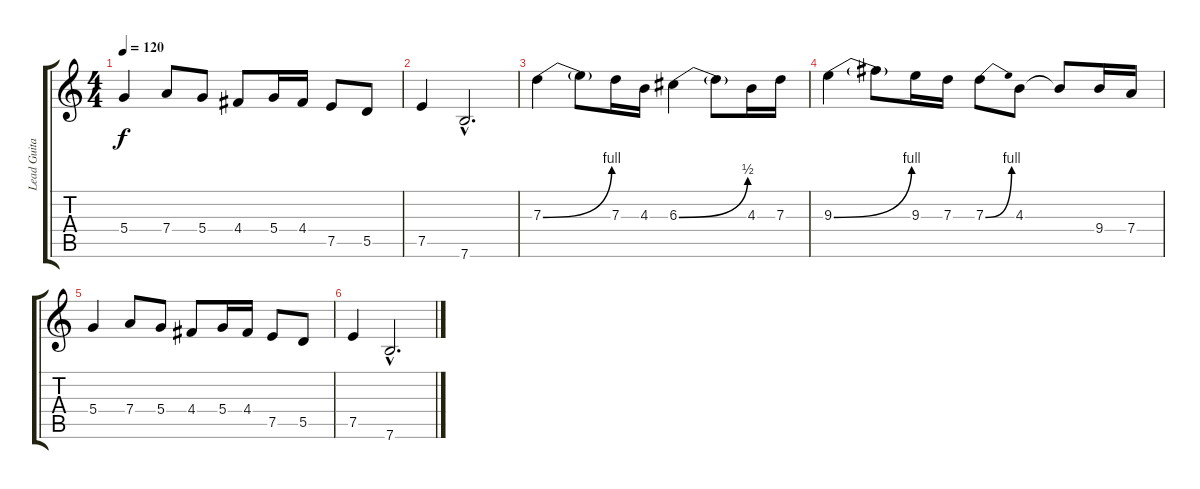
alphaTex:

\track ("Lead Guitar (Jason Becker)" "Lead Guita") {instrument electricguitarclean}
\staff {score tabs}
\tuning (E4 B3 G3 D3 A2 E2) {hide}
\ts (4 4)
\tempo 120
\clef g2
\ks c
5.4.4{dy f} 7.4.8 5.4.8 4.4.8 5.4.16 4.4.16 7.5.8 5.5.8 |
7.5.4 7.6{hac}.2{d} |
7.3{be (bend 0 0 60 4)}.4 7.3{t}.8 7.3.16 4.3.16 6.3{be (bend 0 0 60 2)}.4 6.3{t}.8 4.3.16 7.3.16 |
9.3{be (bend 0 0 60 4)}.4 9.3{t}.8 9.3.16 7.3.16 7.3{be (bend 0 0 60 4)}.8 4.3.8 4.3{t}.8 9.4.16 7.4.16 |
5.4.4 7.4.8 5.4.8 4.4.8 5.4.16 4.4.16 7.5.8 5.5.8 |
7.5.4 7.6{hac}.2{d}
